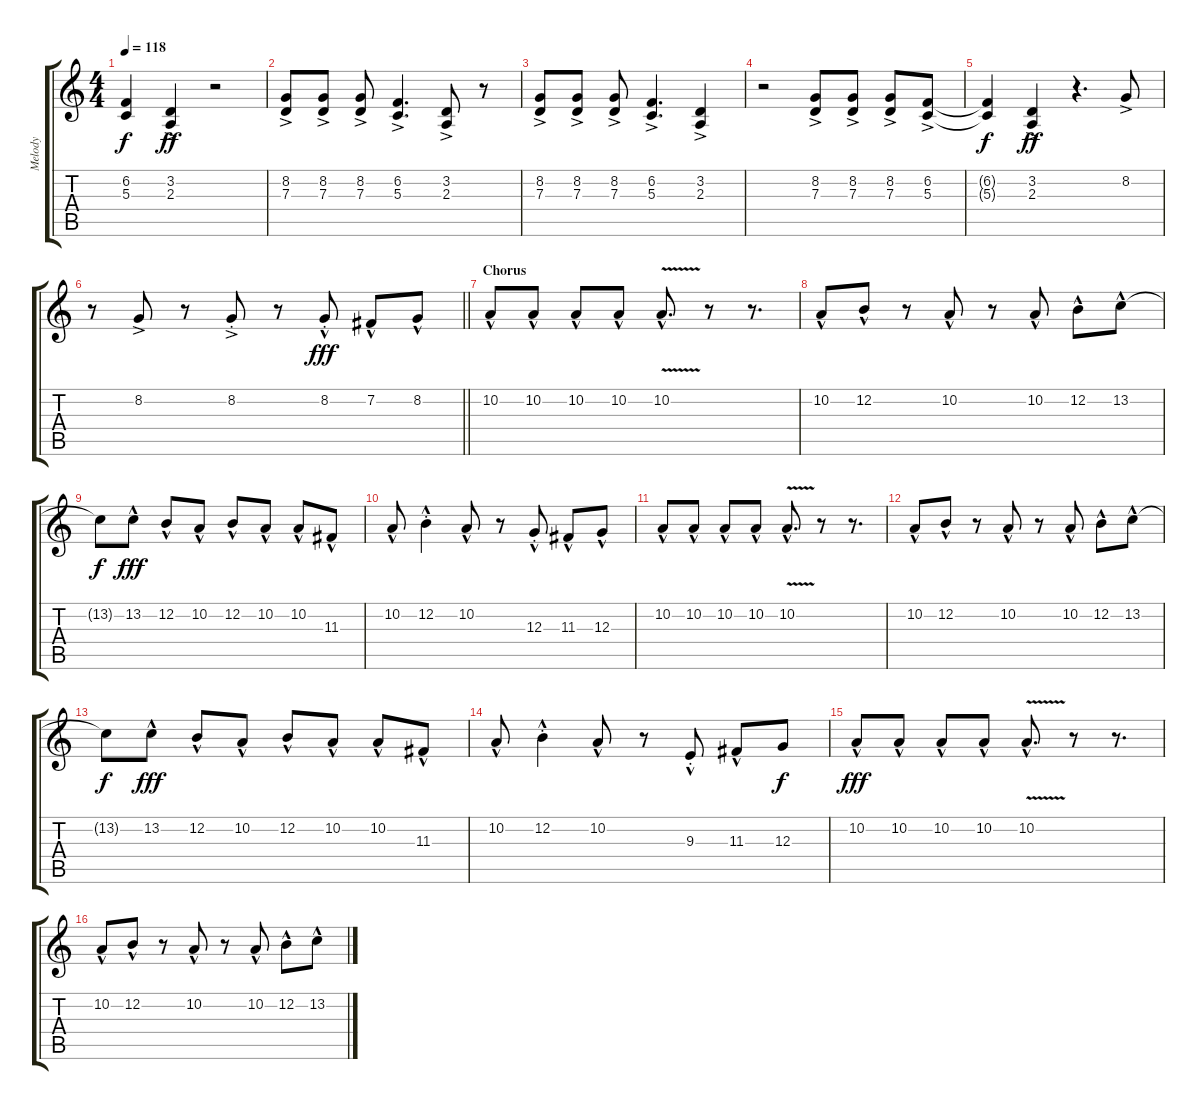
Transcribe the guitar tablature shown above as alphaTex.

\track ("Melody" "Melody") {instrument clavinet}
\staff {score tabs}
\tuning (E4 B3 G3 D3 A2 E2) {hide}
\ts (4 4)
\tempo 118
\clef g2
\ks c
(6.2{t} 5.3{t}).4{dy f} (3.2{ac} 2.3{ac}).4{dy ff} r.2 |
(8.2{ac} 7.3{ac}).8 (8.2{ac} 7.3{ac}).8 (8.2{ac} 7.3{ac}).8 (6.2{ac} 5.3{ac}).4{d} (3.2{ac} 2.3{ac}).8 r.8 |
(8.2{ac} 7.3{ac}).8 (8.2{ac} 7.3{ac}).8 (8.2{ac} 7.3{ac}).8 (6.2{ac} 5.3{ac}).4{d} (3.2{ac} 2.3{ac}).4 |
r.2 (8.2{ac} 7.3{ac}).8 (8.2{ac} 7.3{ac}).8 (8.2{ac} 7.3{ac}).8 (6.2{ac} 5.3{ac}).8 |
(6.2{t} 5.3{t}).4{dy f} (3.2{ac} 2.3{ac}).4{dy ff} r.4{d} 8.2{ac}.8 |
\barLineRight lightlight
r.8 8.2{ac}.8 r.8 8.2{ac st}.8 r.8 8.2{hac st}.8{dy fff} 7.2{hac}.8 8.2{hac}.8 |
\section ("" "Chorus")
10.2{hac}.8 10.2{hac}.8 10.2{hac}.8 10.2{hac}.8 10.2{v hac}.8{d} r.8 r.8{d} |
10.2{hac}.8 12.2{hac}.8 r.8 10.2{hac}.8 r.8 10.2{hac}.8 12.2{hac}.8 13.2{hac}.8 |
13.2{t}.8{dy f} 13.2{hac}.8{dy fff} 12.2{hac}.8 10.2{hac}.8 12.2{hac}.8 10.2{hac}.8 10.2{hac}.8 11.3{hac}.8 |
10.2{hac}.8 12.2{hac st}.4 10.2{hac}.8 r.8 12.3{hac st}.8 11.3{hac}.8 12.3{hac}.8 |
10.2{hac}.8 10.2{hac}.8 10.2{hac}.8 10.2{hac}.8 10.2{v hac}.8{d} r.8 r.8{d} |
10.2{hac}.8 12.2{hac}.8 r.8 10.2{hac}.8 r.8 10.2{hac}.8 12.2{hac}.8 13.2{hac}.8 |
13.2{t}.8{dy f} 13.2{hac}.8{dy fff} 12.2{hac}.8 10.2{hac}.8 12.2{hac}.8 10.2{hac}.8 10.2{hac}.8 11.3{hac}.8 |
10.2{hac}.8 12.2{hac st}.4 10.2{hac}.8 r.8 9.3{hac st}.8 11.3{hac}.8 12.3.8{dy f} |
10.2{hac}.8{dy fff} 10.2{hac}.8 10.2{hac}.8 10.2{hac}.8 10.2{v hac}.8{d} r.8 r.8{d} |
10.2{hac}.8 12.2{hac}.8 r.8 10.2{hac}.8 r.8 10.2{hac}.8 12.2{hac}.8 13.2{hac}.8
